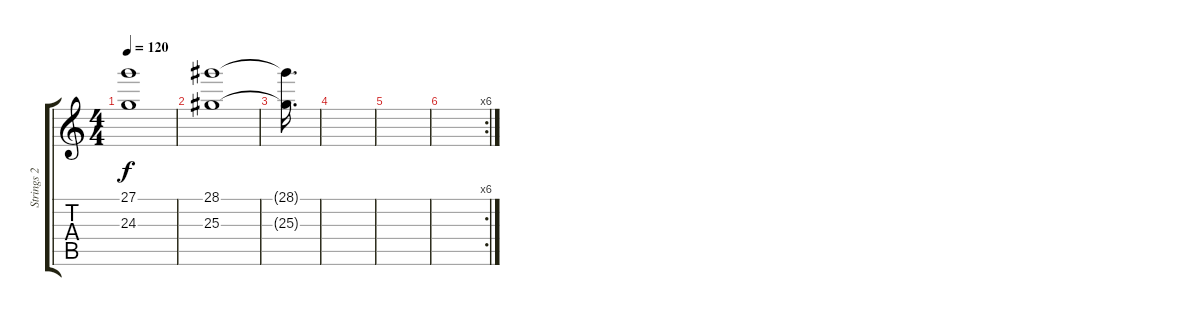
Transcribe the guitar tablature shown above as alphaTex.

\track ("Strings 2" "Strings 2") {instrument stringensemble1}
\staff {score tabs}
\tuning (E4 B3 G3 D3 A2 E2) {hide}
\ts (4 4)
\tempo 120
\clef g2
\ks c
(27.1 24.3).1{dy f} |
(28.1 25.3).1 |
(28.1{t} 25.3{t}).16{d} |
|
|
\rc 6
